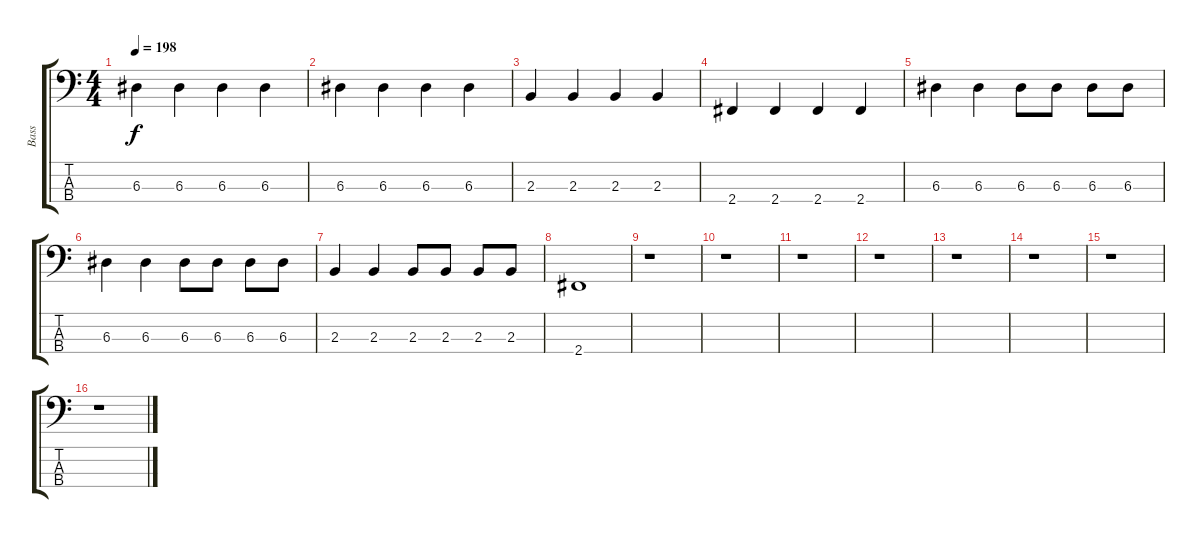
\track ("Bass" "Bass") {instrument electricbassfinger}
\staff {score tabs}
\tuning (G2 D2 A1 E1) {hide}
\ts (4 4)
\tempo 198
\clef f4
\ks c
6.3.4{dy f} 6.3.4 6.3.4 6.3.4 |
6.3.4 6.3.4 6.3.4 6.3.4 |
2.3.4 2.3.4 2.3.4 2.3.4 |
2.4.4 2.4.4 2.4.4 2.4.4 |
6.3.4 6.3.4 6.3.8 6.3.8 6.3.8 6.3.8 |
6.3.4 6.3.4 6.3.8 6.3.8 6.3.8 6.3.8 |
2.3.4 2.3.4 2.3.8 2.3.8 2.3.8 2.3.8 |
2.4.1 |
r.1 |
r.1 |
r.1 |
r.1 |
r.1 |
r.1 |
r.1 |
r.1
